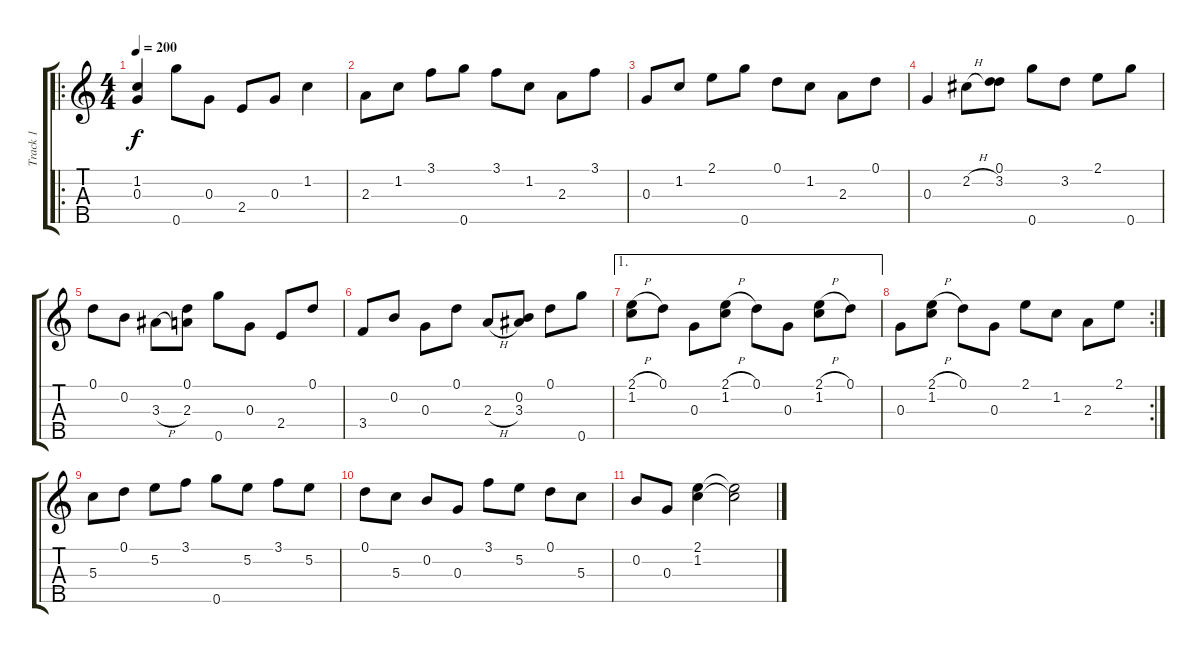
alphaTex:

\track ("Track 1" "Track 1") {instrument banjo}
\staff {score tabs}
\tuning (D4 B3 G3 D3 G4) {hide}
\displaytranspose 12
\ro
\ts (4 4)
\tempo 200
\clef g2
\ks c
(1.2 0.3).4{dy f} 0.5.8 0.3.8 2.4.8 0.3.8 1.2.4 |
2.3.8 1.2.8 3.1.8 0.5.8 3.1.8 1.2.8 2.3.8 3.1.8 |
0.3.8 1.2.8 2.1.8 0.5.8 0.1.8 1.2.8 2.3.8 0.1.8 |
0.3.4 2.2{h}.8 (0.1 3.2).8 0.5.8 3.2.8 2.1.8 0.5.8 |
0.1.8 0.2.8 3.3{h}.8 (0.1 2.3).8 0.5.8 0.3.8 2.4.8 0.1.8 |
3.4.8 0.2.8 0.3.8 0.1.8 2.3{h}.8 (0.2 3.3).8 0.1.8 0.5.8 |
\ae 1
(2.1{h} 1.2).8 0.1.8 0.3.8 (2.1{h} 1.2).8 0.1.8 0.3.8 (2.1{h} 1.2).8 0.1.8 |
\rc 2
0.3.8 (2.1{h} 1.2).8 0.1.8 0.3.8 2.1.8 1.2.8 2.3.8 2.1.8 |
5.3.8 0.1.8 5.2.8 3.1.8 0.5.8 5.2.8 3.1.8 5.2.8 |
0.1.8 5.3.8 0.2.8 0.3.8 3.1.8 5.2.8 0.1.8 5.3.8 |
0.2.8 0.3.8 (2.1 1.2).4 (2.1{t} 1.2{t}).2
